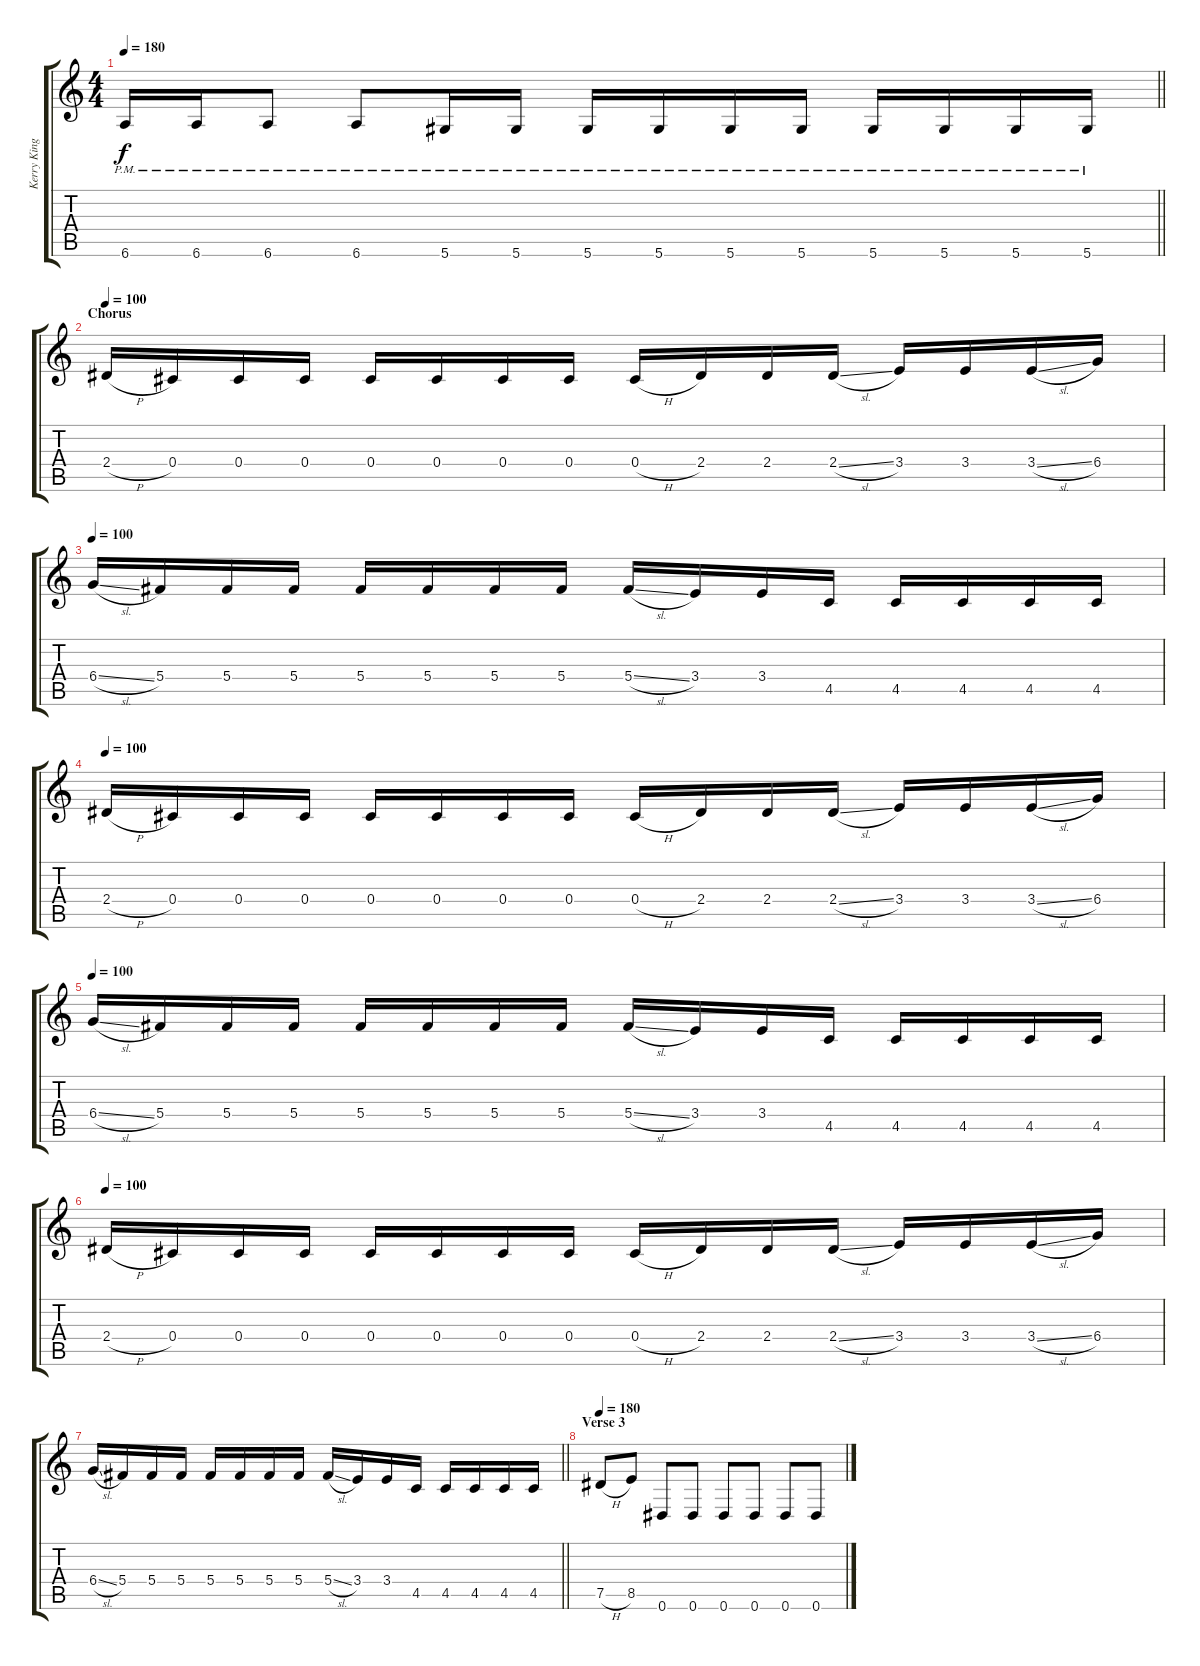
\track ("Kerry King" "Kerry King") {instrument distortionguitar}
\staff {score tabs}
\tuning (Eb4 Bb3 Gb3 Db3 Ab2 Eb2) {hide}
\ts (4 4)
\tempo 180
\clef g2
\barLineRight lightlight
\ks c
6.6{pm}.16{dy f} 6.6{pm}.16 6.6{pm}.8 6.6{pm}.8 5.6{pm}.16 5.6{pm}.16 5.6{pm}.16 5.6{pm}.16 5.6{pm}.16 5.6{pm}.16 5.6{pm}.16 5.6{pm}.16 5.6{pm}.16 5.6{pm}.16 |
\section ("" "Chorus")
\tempo 100
2.4{h}.16 0.4.16 0.4.16 0.4.16 0.4.16 0.4.16 0.4.16 0.4.16 0.4{h}.16 2.4.16 2.4.16 2.4{sl}.16 3.4.16 3.4.16 3.4{sl}.16 6.4.16 |
\tempo 100
6.4{sl}.16 5.4.16 5.4.16 5.4.16 5.4.16 5.4.16 5.4.16 5.4.16 5.4{sl}.16 3.4.16 3.4.16 4.5.16 4.5.16 4.5.16 4.5.16 4.5.16 |
\tempo 100
2.4{h}.16 0.4.16 0.4.16 0.4.16 0.4.16 0.4.16 0.4.16 0.4.16 0.4{h}.16 2.4.16 2.4.16 2.4{sl}.16 3.4.16 3.4.16 3.4{sl}.16 6.4.16 |
\tempo 100
6.4{sl}.16 5.4.16 5.4.16 5.4.16 5.4.16 5.4.16 5.4.16 5.4.16 5.4{sl}.16 3.4.16 3.4.16 4.5.16 4.5.16 4.5.16 4.5.16 4.5.16 |
\tempo 100
2.4{h}.16 0.4.16 0.4.16 0.4.16 0.4.16 0.4.16 0.4.16 0.4.16 0.4{h}.16 2.4.16 2.4.16 2.4{sl}.16 3.4.16 3.4.16 3.4{sl}.16 6.4.16 |
\barLineRight lightlight
6.4{sl}.16 5.4.16 5.4.16 5.4.16 5.4.16 5.4.16 5.4.16 5.4.16 5.4{sl}.16 3.4.16 3.4.16 4.5.16 4.5.16 4.5.16 4.5.16 4.5.16 |
\section ("" "Verse 3")
\tempo 180
7.5{h}.8 8.5.8 0.6.8 0.6.8 0.6.8 0.6.8 0.6.8 0.6.8
